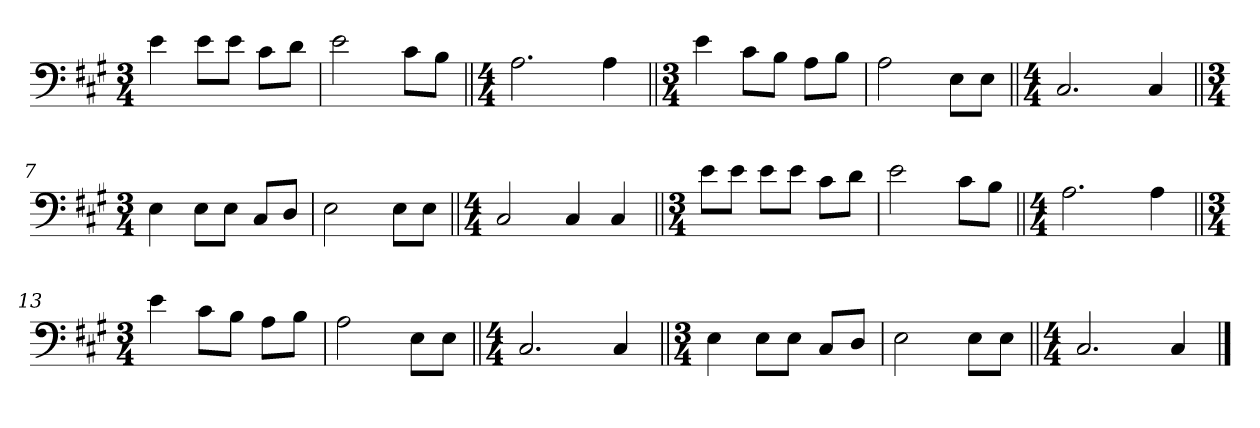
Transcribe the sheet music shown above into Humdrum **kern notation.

**kern
*part1
*staff1
*clefF4
*k[f#c#g#]
*M3/4
=1
4e\
8e\L
8e\J
8c#\L
8d\J
=2
2e\
8c#\L
8B\J
=3||
*M4/4
2.A\
4A\
=4||
*M3/4
4e\
8c#\L
8B\J
8A\L
8B\J
=5
2A\
8E\L
8E\J
=6||
*M4/4
2.C#/
4C#/
=7||
*M3/4
4E\
8E\L
8E\J
8C#/L
8D/J
=8
2E\
8E\L
8E\J
=9||
*M4/4
2C#/
4C#/
4C#/
=10||
*M3/4
8e\L
8e\J
8e\L
8e\J
8c#\L
8d\J
=11
2e\
8c#\L
8B\J
=12||
*M4/4
2.A\
4A\
=13||
*M3/4
4e\
8c#\L
8B\J
8A\L
8B\J
=14
2A\
8E\L
8E\J
=15||
*M4/4
2.C#/
4C#/
=16||
*M3/4
4E\
8E\L
8E\J
8C#/L
8D/J
=17
2E\
8E\L
8E\J
=18||
*M4/4
2.C#/
4C#/
==
*-
